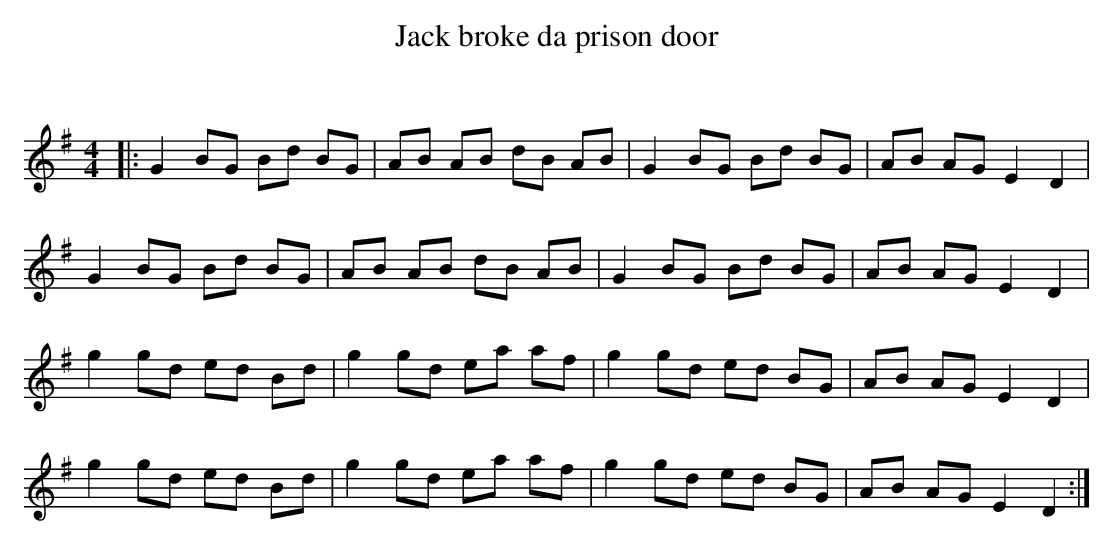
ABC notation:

X:1
T: Jack broke da prison door
C:
Q: 232
K:G
M:4/4
L:1/8
|:G2 BG Bd BG|AB AB dB AB|G2 BG Bd BG|AB AG E2 D2|
G2 BG Bd BG|AB AB dB AB|G2 BG Bd BG|AB AG E2 D2|
g2 gd ed Bd|g2 gd ea af|g2 gd ed BG|AB AG E2 D2|
g2 gd ed Bd|g2 gd ea af|g2 gd ed BG|AB AG E2 D2:|
